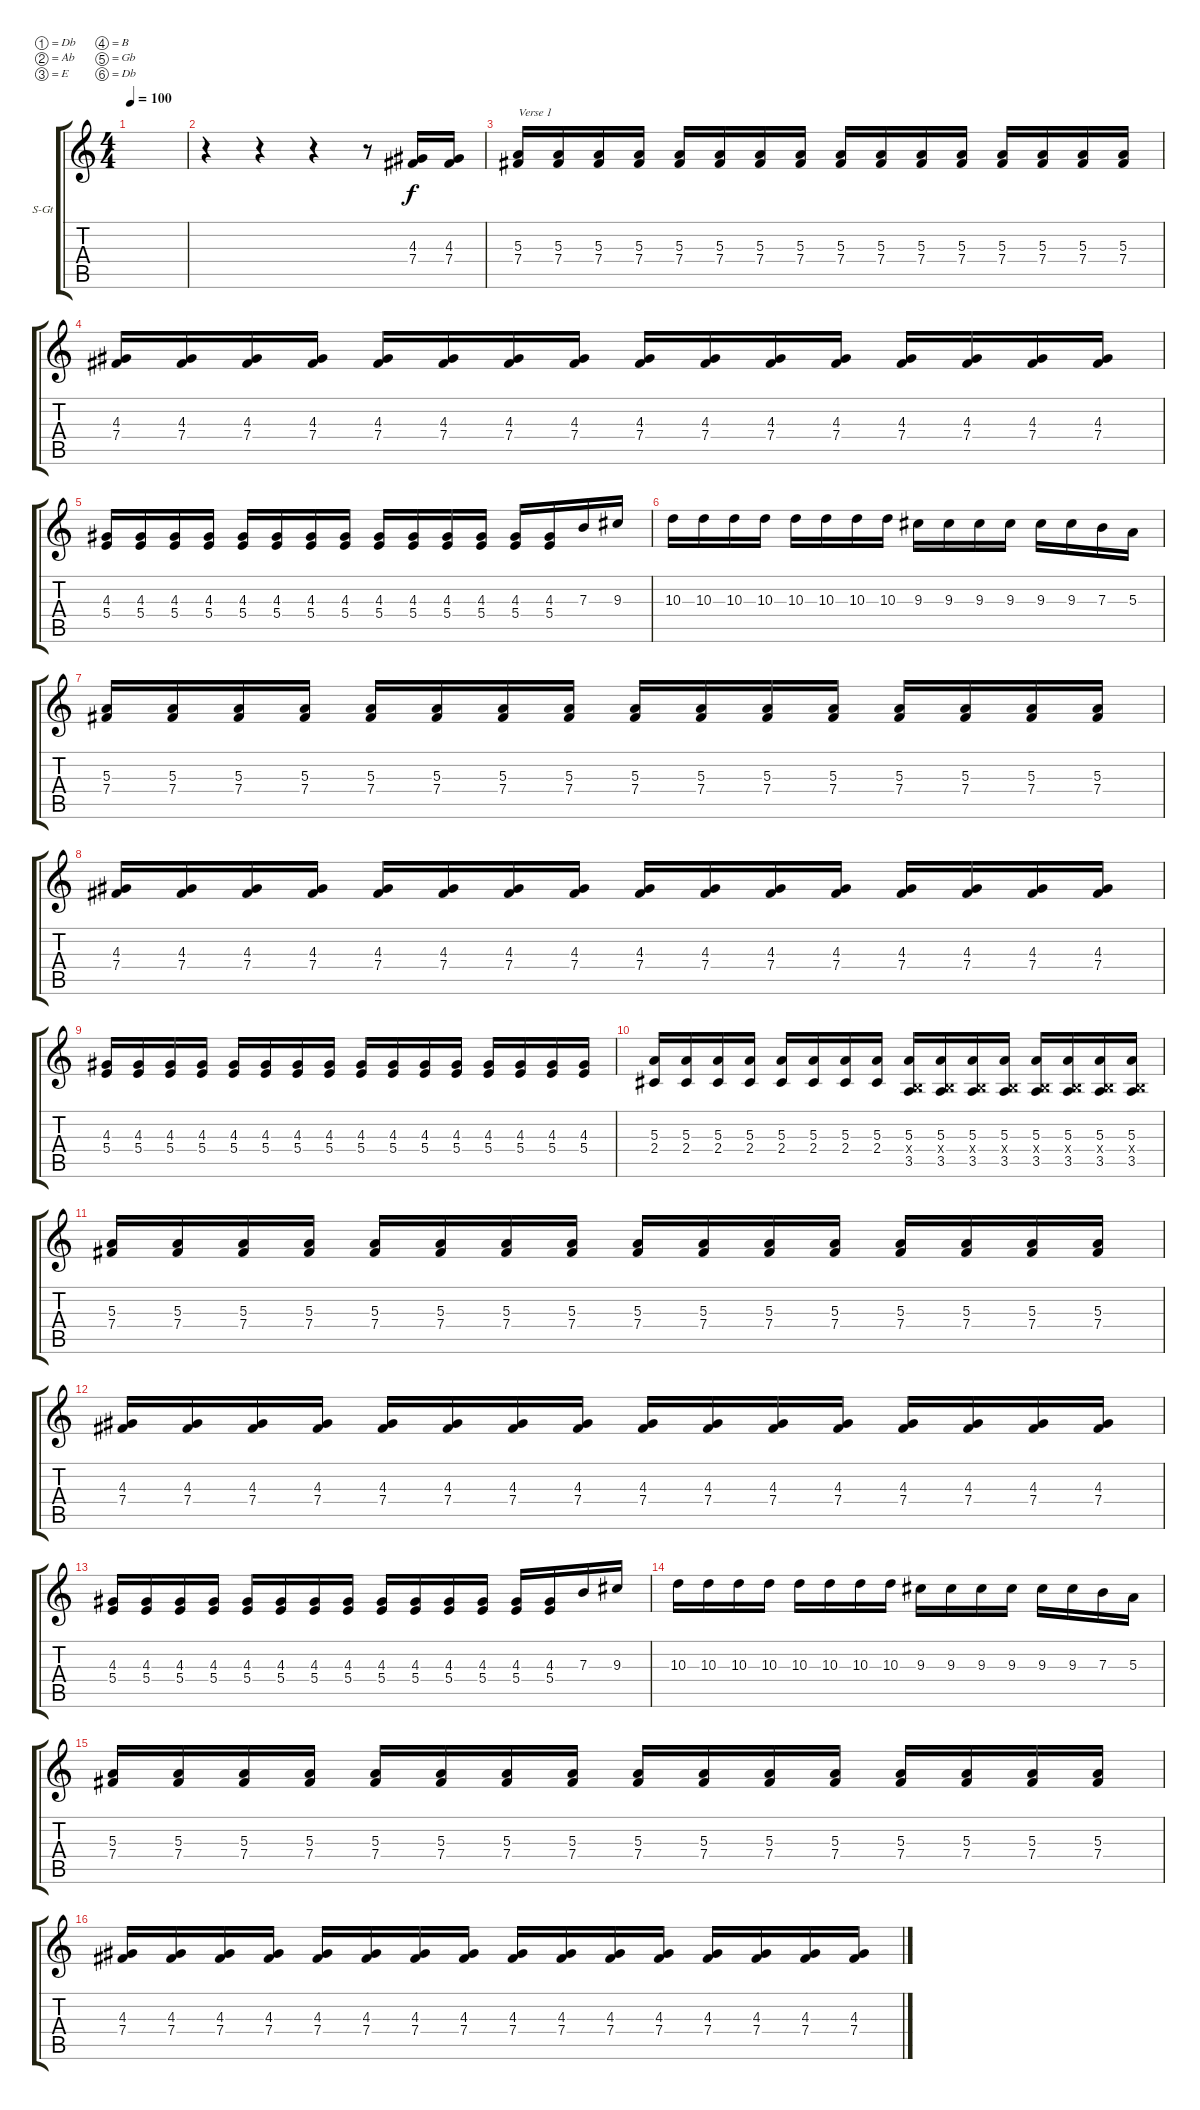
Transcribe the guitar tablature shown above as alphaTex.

\bracketExtendMode groupsimilarinstruments
\firstSystemTrackNameOrientation horizontal
\otherSystemsTrackNameOrientation horizontal
\track ("Clean Guitar" "S-Gt") {instrument acousticguitarsteel}
\staff {score tabs}
\tuning (Db4 Ab3 E3 B2 Gb2 Db2)
\ts (4 4)
\tempo 100
\clef g2
\ks c
|
r.4 r.4 r.4 r.8 (4.3 7.4).16 (4.3 7.4).16 |
(5.3 7.4).16{txt "Verse 1"} (5.3 7.4).16 (5.3 7.4).16 (5.3 7.4).16 (5.3 7.4).16 (5.3 7.4).16 (5.3 7.4).16 (5.3 7.4).16 (5.3 7.4).16 (5.3 7.4).16 (5.3 7.4).16 (5.3 7.4).16 (5.3 7.4).16 (5.3 7.4).16 (5.3 7.4).16 (5.3 7.4).16 |
(4.3 7.4).16 (4.3 7.4).16 (4.3 7.4).16 (4.3 7.4).16 (4.3 7.4).16 (4.3 7.4).16 (4.3 7.4).16 (4.3 7.4).16 (4.3 7.4).16 (4.3 7.4).16 (4.3 7.4).16 (4.3 7.4).16 (4.3 7.4).16 (4.3 7.4).16 (4.3 7.4).16 (4.3 7.4).16 |
(4.3 5.4).16 (4.3 5.4).16 (4.3 5.4).16 (4.3 5.4).16 (4.3 5.4).16 (4.3 5.4).16 (4.3 5.4).16 (4.3 5.4).16 (4.3 5.4).16 (4.3 5.4).16 (4.3 5.4).16 (4.3 5.4).16 (4.3 5.4).16 (4.3 5.4).16 7.3.16 9.3.16 |
10.3.16 10.3.16 10.3.16 10.3.16 10.3.16 10.3.16 10.3.16 10.3.16 9.3.16 9.3.16 9.3.16 9.3.16 9.3.16 9.3.16 7.3.16 5.3.16 |
(5.3 7.4).16 (5.3 7.4).16 (5.3 7.4).16 (5.3 7.4).16 (5.3 7.4).16 (5.3 7.4).16 (5.3 7.4).16 (5.3 7.4).16 (5.3 7.4).16 (5.3 7.4).16 (5.3 7.4).16 (5.3 7.4).16 (5.3 7.4).16 (5.3 7.4).16 (5.3 7.4).16 (5.3 7.4).16 |
(4.3 7.4).16 (4.3 7.4).16 (4.3 7.4).16 (4.3 7.4).16 (4.3 7.4).16 (4.3 7.4).16 (4.3 7.4).16 (4.3 7.4).16 (4.3 7.4).16 (4.3 7.4).16 (4.3 7.4).16 (4.3 7.4).16 (4.3 7.4).16 (4.3 7.4).16 (4.3 7.4).16 (4.3 7.4).16 |
(4.3 5.4).16 (4.3 5.4).16 (4.3 5.4).16 (4.3 5.4).16 (4.3 5.4).16 (4.3 5.4).16 (4.3 5.4).16 (4.3 5.4).16 (4.3 5.4).16 (4.3 5.4).16 (4.3 5.4).16 (4.3 5.4).16 (4.3 5.4).16 (4.3 5.4).16 (4.3 5.4).16 (4.3 5.4).16 |
(2.4 5.3).16 (2.4 5.3).16 (2.4 5.3).16 (2.4 5.3).16 (2.4 5.3).16 (2.4 5.3).16 (2.4 5.3).16 (2.4 5.3).16 (3.5 5.3 0.4{x}).16 (3.5 5.3 0.4{x}).16 (3.5 5.3 0.4{x}).16 (3.5 5.3 0.4{x}).16 (3.5 5.3 0.4{x}).16 (3.5 5.3 0.4{x}).16 (3.5 5.3 0.4{x}).16 (3.5 5.3 0.4{x}).16 |
(5.3 7.4).16 (5.3 7.4).16 (5.3 7.4).16 (5.3 7.4).16 (5.3 7.4).16 (5.3 7.4).16 (5.3 7.4).16 (5.3 7.4).16 (5.3 7.4).16 (5.3 7.4).16 (5.3 7.4).16 (5.3 7.4).16 (5.3 7.4).16 (5.3 7.4).16 (5.3 7.4).16 (5.3 7.4).16 |
(4.3 7.4).16 (4.3 7.4).16 (4.3 7.4).16 (4.3 7.4).16 (4.3 7.4).16 (4.3 7.4).16 (4.3 7.4).16 (4.3 7.4).16 (4.3 7.4).16 (4.3 7.4).16 (4.3 7.4).16 (4.3 7.4).16 (4.3 7.4).16 (4.3 7.4).16 (4.3 7.4).16 (4.3 7.4).16 |
(4.3 5.4).16 (4.3 5.4).16 (4.3 5.4).16 (4.3 5.4).16 (4.3 5.4).16 (4.3 5.4).16 (4.3 5.4).16 (4.3 5.4).16 (4.3 5.4).16 (4.3 5.4).16 (4.3 5.4).16 (4.3 5.4).16 (4.3 5.4).16 (4.3 5.4).16 7.3.16 9.3.16 |
10.3.16 10.3.16 10.3.16 10.3.16 10.3.16 10.3.16 10.3.16 10.3.16 9.3.16 9.3.16 9.3.16 9.3.16 9.3.16 9.3.16 7.3.16 5.3.16 |
(5.3 7.4).16 (5.3 7.4).16 (5.3 7.4).16 (5.3 7.4).16 (5.3 7.4).16 (5.3 7.4).16 (5.3 7.4).16 (5.3 7.4).16 (5.3 7.4).16 (5.3 7.4).16 (5.3 7.4).16 (5.3 7.4).16 (5.3 7.4).16 (5.3 7.4).16 (5.3 7.4).16 (5.3 7.4).16 |
(4.3 7.4).16 (4.3 7.4).16 (4.3 7.4).16 (4.3 7.4).16 (4.3 7.4).16 (4.3 7.4).16 (4.3 7.4).16 (4.3 7.4).16 (4.3 7.4).16 (4.3 7.4).16 (4.3 7.4).16 (4.3 7.4).16 (4.3 7.4).16 (4.3 7.4).16 (4.3 7.4).16 (4.3 7.4).16
